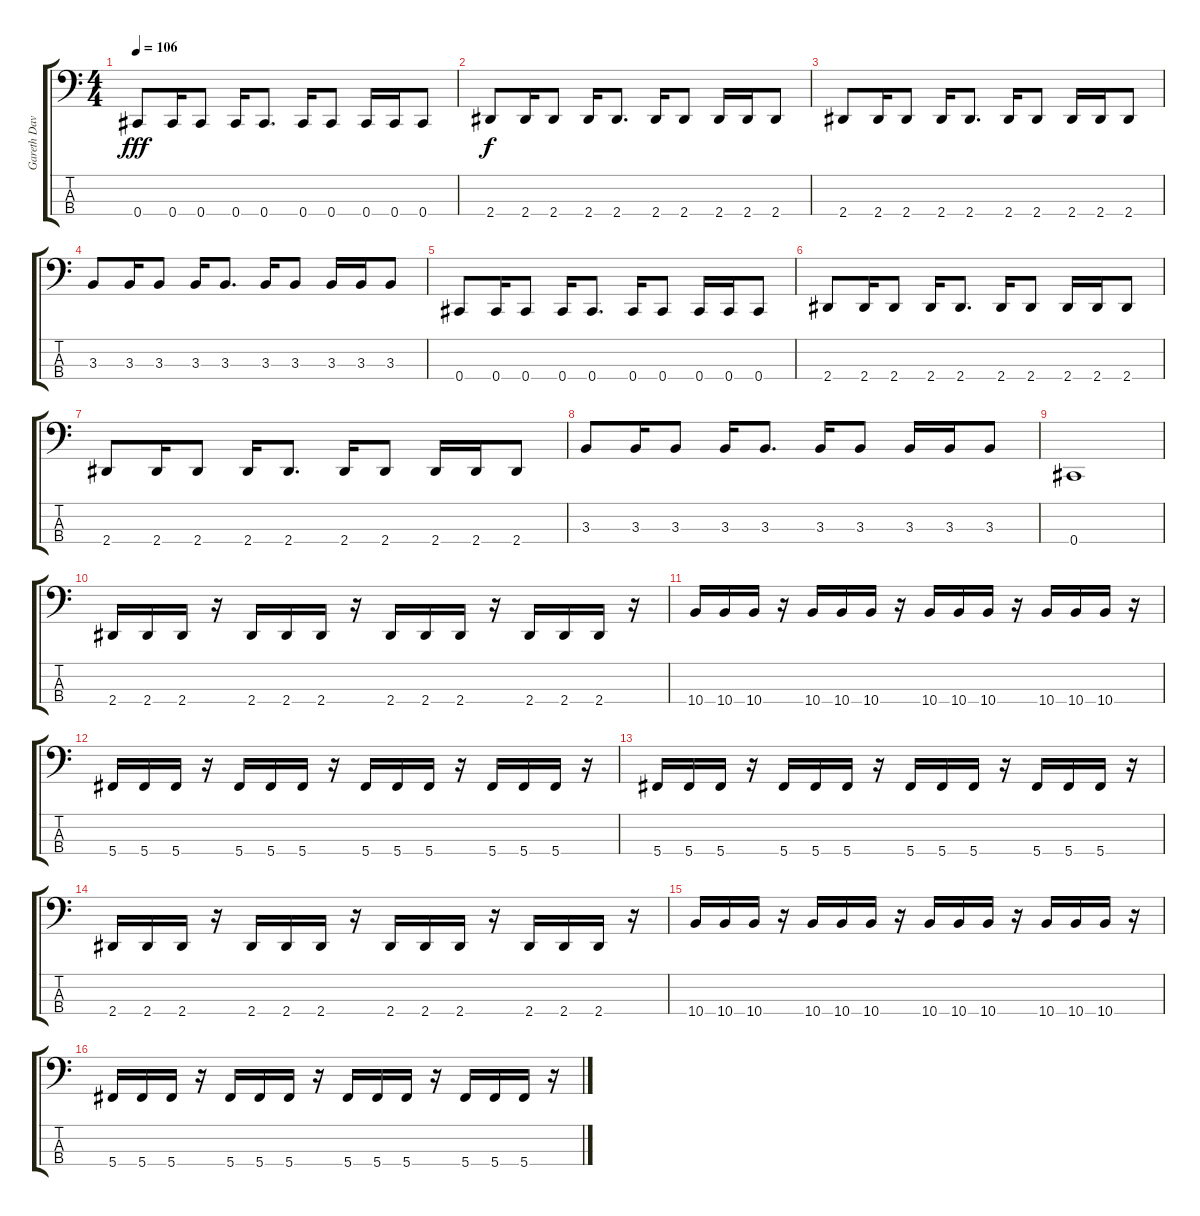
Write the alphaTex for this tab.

\track ("Gareth Davis" "Gareth Dav") {instrument electricbassfinger}
\staff {score tabs}
\tuning (Gb2 Db2 Ab1 Db1) {hide}
\ts (4 4)
\tempo 106
\clef f4
\ks c
0.4.8{dy fff} 0.4.16 0.4.8 0.4.16 0.4.8{d} 0.4.16 0.4.8 0.4.16 0.4.16 0.4.8 |
2.4.8{dy f} 2.4.16 2.4.8 2.4.16 2.4.8{d} 2.4.16 2.4.8 2.4.16 2.4.16 2.4.8 |
2.4.8 2.4.16 2.4.8 2.4.16 2.4.8{d} 2.4.16 2.4.8 2.4.16 2.4.16 2.4.8 |
3.3.8 3.3.16 3.3.8 3.3.16 3.3.8{d} 3.3.16 3.3.8 3.3.16 3.3.16 3.3.8 |
0.4.8 0.4.16 0.4.8 0.4.16 0.4.8{d} 0.4.16 0.4.8 0.4.16 0.4.16 0.4.8 |
2.4.8 2.4.16 2.4.8 2.4.16 2.4.8{d} 2.4.16 2.4.8 2.4.16 2.4.16 2.4.8 |
2.4.8 2.4.16 2.4.8 2.4.16 2.4.8{d} 2.4.16 2.4.8 2.4.16 2.4.16 2.4.8 |
3.3.8 3.3.16 3.3.8 3.3.16 3.3.8{d} 3.3.16 3.3.8 3.3.16 3.3.16 3.3.8 |
0.4.1 |
2.4.16 2.4.16 2.4.16 r.16 2.4.16 2.4.16 2.4.16 r.16 2.4.16 2.4.16 2.4.16 r.16 2.4.16 2.4.16 2.4.16 r.16 |
10.4.16 10.4.16 10.4.16 r.16 10.4.16 10.4.16 10.4.16 r.16 10.4.16 10.4.16 10.4.16 r.16 10.4.16 10.4.16 10.4.16 r.16 |
5.4.16 5.4.16 5.4.16 r.16 5.4.16 5.4.16 5.4.16 r.16 5.4.16 5.4.16 5.4.16 r.16 5.4.16 5.4.16 5.4.16 r.16 |
5.4.16 5.4.16 5.4.16 r.16 5.4.16 5.4.16 5.4.16 r.16 5.4.16 5.4.16 5.4.16 r.16 5.4.16 5.4.16 5.4.16 r.16 |
2.4.16 2.4.16 2.4.16 r.16 2.4.16 2.4.16 2.4.16 r.16 2.4.16 2.4.16 2.4.16 r.16 2.4.16 2.4.16 2.4.16 r.16 |
10.4.16 10.4.16 10.4.16 r.16 10.4.16 10.4.16 10.4.16 r.16 10.4.16 10.4.16 10.4.16 r.16 10.4.16 10.4.16 10.4.16 r.16 |
5.4.16 5.4.16 5.4.16 r.16 5.4.16 5.4.16 5.4.16 r.16 5.4.16 5.4.16 5.4.16 r.16 5.4.16 5.4.16 5.4.16 r.16
